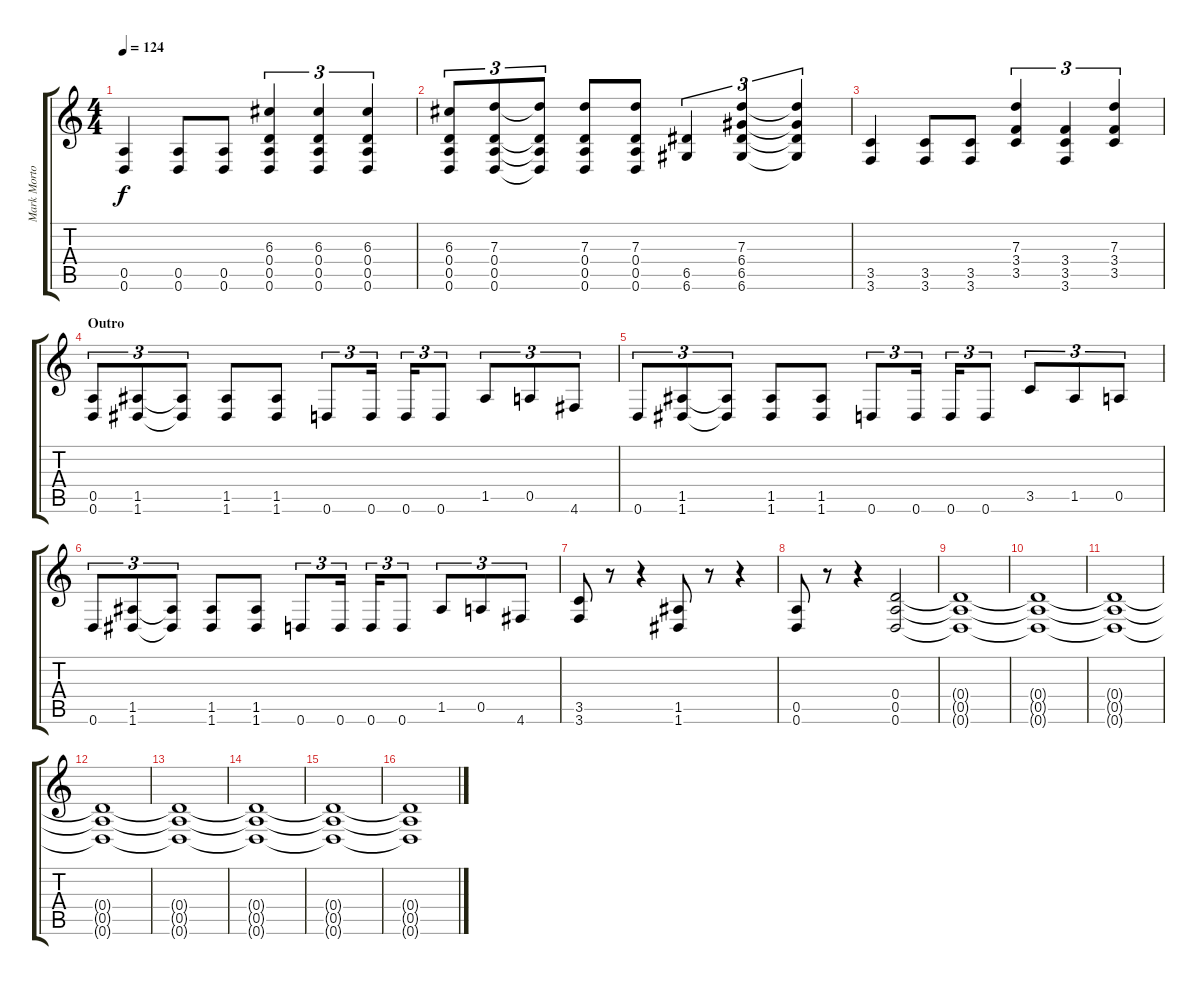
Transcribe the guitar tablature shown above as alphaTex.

\track ("Mark Morton - Rhythm" "Mark Morto") {instrument distortionguitar}
\staff {score tabs}
\tuning (E4 B3 G3 D3 A2 D2) {hide}
\ts (4 4)
\tempo 124
\clef g2
\ks c
(0.5 0.6).4{dy f} (0.5 0.6).8 (0.5 0.6).8 (6.3 0.4 0.5 0.6).4{tu (3 2)} (6.3 0.4 0.5 0.6).4{tu (3 2)} (6.3 0.4 0.5 0.6).4{tu (3 2)} |
(6.3 0.4 0.5 0.6).8{tu (3 2)} (7.3 0.4 0.5 0.6).8{tu (3 2)} (7.3{t} 0.4{t} 0.5{t} 0.6{t}).8{tu (3 2)} (7.3 0.4 0.5 0.6).8 (7.3 0.4 0.5 0.6).8 (6.5 6.6).4{tu (3 2)} (7.3 6.4 6.5 6.6).4{tu (3 2)} (7.3{t} 6.4{t} 6.5{t} 6.6{t}).4{tu (3 2)} |
(3.5 3.6).4 (3.5 3.6).8 (3.5 3.6).8 (7.3 3.4 3.5).4{tu (3 2)} (3.4 3.5 3.6).4{tu (3 2)} (7.3 3.4 3.5).4{tu (3 2)} |
\section ("" "Outro")
(0.5 0.6).8{tu (3 2)} (1.5 1.6).8{tu (3 2)} (1.5{t} 1.6{t}).8{tu (3 2)} (1.5 1.6).8 (1.5 1.6).8 0.6.8{tu (3 2)} 0.6.16{tu (3 2)} 0.6.16{tu (3 2)} 0.6.8{tu (3 2)} 1.5.8{tu (3 2)} 0.5.8{tu (3 2)} 4.6.8{tu (3 2)} |
0.6.8{tu (3 2)} (1.5 1.6).8{tu (3 2)} (1.5{t} 1.6{t}).8{tu (3 2)} (1.5 1.6).8 (1.5 1.6).8 0.6.8{tu (3 2)} 0.6.16{tu (3 2)} 0.6.16{tu (3 2)} 0.6.8{tu (3 2)} 3.5.8{tu (3 2)} 1.5.8{tu (3 2)} 0.5.8{tu (3 2)} |
0.6.8{tu (3 2)} (1.5 1.6).8{tu (3 2)} (1.5{t} 1.6{t}).8{tu (3 2)} (1.5 1.6).8 (1.5 1.6).8 0.6.8{tu (3 2)} 0.6.16{tu (3 2)} 0.6.16{tu (3 2)} 0.6.8{tu (3 2)} 1.5.8{tu (3 2)} 0.5.8{tu (3 2)} 4.6.8{tu (3 2)} |
(3.5 3.6).8 r.8 r.4 (1.5 1.6).8 r.8 r.4 |
(0.5 0.6).8 r.8 r.4 (0.4 0.5 0.6).2 |
(0.4{t} 0.5{t} 0.6{t}).1 |
(0.4{t} 0.5{t} 0.6{t}).1 |
(0.4{t} 0.5{t} 0.6{t}).1 |
(0.4{t} 0.5{t} 0.6{t}).1 |
(0.4{t} 0.5{t} 0.6{t}).1 |
(0.4{t} 0.5{t} 0.6{t}).1 |
(0.4{t} 0.5{t} 0.6{t}).1 |
(0.4{t} 0.5{t} 0.6{t}).1
